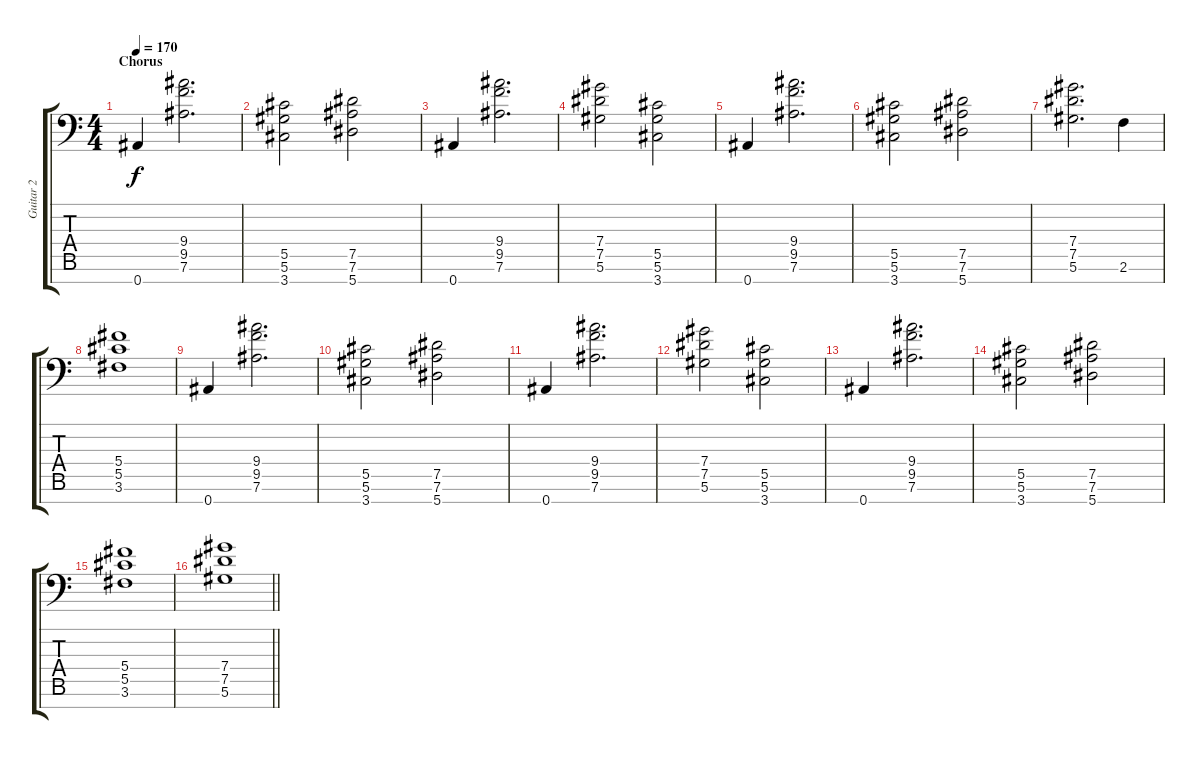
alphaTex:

\track ("Guitar 2" "Guitar 2") {instrument overdrivenguitar}
\staff {score tabs}
\tuning (Eb4 Bb3 Gb3 Db3 Ab2 Eb2 Bb1) {hide}
\ts (4 4)
\section ("" "Chorus")
\tempo 170
\clef f4
\ks c
0.7.4{dy f} (9.4 9.5 7.6).2{d} |
(5.5 5.6 3.7).2 (7.5 7.6 5.7).2 |
0.7.4 (9.4 9.5 7.6).2{d} |
(7.4 7.5 5.6).2 (5.5 5.6 3.7).2 |
0.7.4 (9.4 9.5 7.6).2{d} |
(5.5 5.6 3.7).2 (7.5 7.6 5.7).2 |
(7.4 7.5 5.6).2{d} 2.6.4 |
(5.4 5.5 3.6).1 |
0.7.4 (9.4 9.5 7.6).2{d} |
(5.5 5.6 3.7).2 (7.5 7.6 5.7).2 |
0.7.4 (9.4 9.5 7.6).2{d} |
(7.4 7.5 5.6).2 (5.5 5.6 3.7).2 |
0.7.4 (9.4 9.5 7.6).2{d} |
(5.5 5.6 3.7).2 (7.5 7.6 5.7).2 |
(5.4 5.5 3.6).1 |
\barLineRight lightlight
(7.4 7.5 5.6).1
